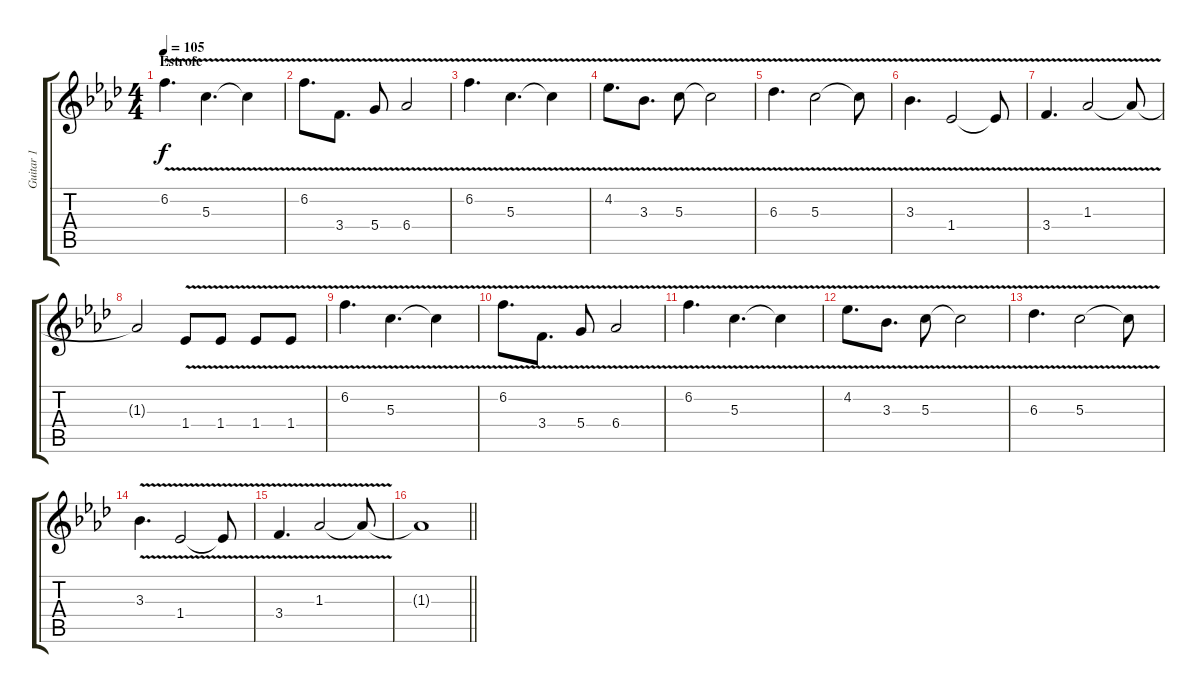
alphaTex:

\track ("Guitar 1" "Guitar 1") {instrument overdrivenguitar}
\staff {score tabs}
\tuning (E4 B3 G3 D3 A2 E2) {hide}
\ts (4 4)
\section ("" "Estrofe")
\tempo 105
\clef g2
\ks fminor
6.2{v}.4{d dy f} 5.3{v}.4{d} 5.3{t}.4 |
6.2{v}.8{d} 3.4{v}.8{d} 5.4{v}.8 6.4{v}.2 |
6.2{v}.4{d} 5.3{v}.4{d} 5.3{t}.4 |
4.2{v}.8{d} 3.3{v}.8{d} 5.3{v}.8 5.3{t}.2 |
6.3{v}.4{d} 5.3{v}.2 5.3{t}.8 |
3.3{v}.4{d} 1.4{v}.2 1.4{t}.8 |
3.4{v}.4{d} 1.3{v}.2 1.3{t}.8 |
1.3{t}.2 1.4{v}.8 1.4{v}.8 1.4{v}.8 1.4{v}.8 |
6.2{v}.4{d} 5.3{v}.4{d} 5.3{t}.4 |
6.2{v}.8{d} 3.4{v}.8{d} 5.4{v}.8 6.4{v}.2 |
6.2{v}.4{d} 5.3{v}.4{d} 5.3{t}.4 |
4.2{v}.8{d} 3.3{v}.8{d} 5.3{v}.8 5.3{t}.2 |
6.3{v}.4{d} 5.3{v}.2 5.3{t}.8 |
3.3{v}.4{d} 1.4{v}.2 1.4{t}.8 |
3.4{v}.4{d} 1.3{v}.2 1.3{t}.8 |
\barLineRight lightlight
1.3{t}.1
